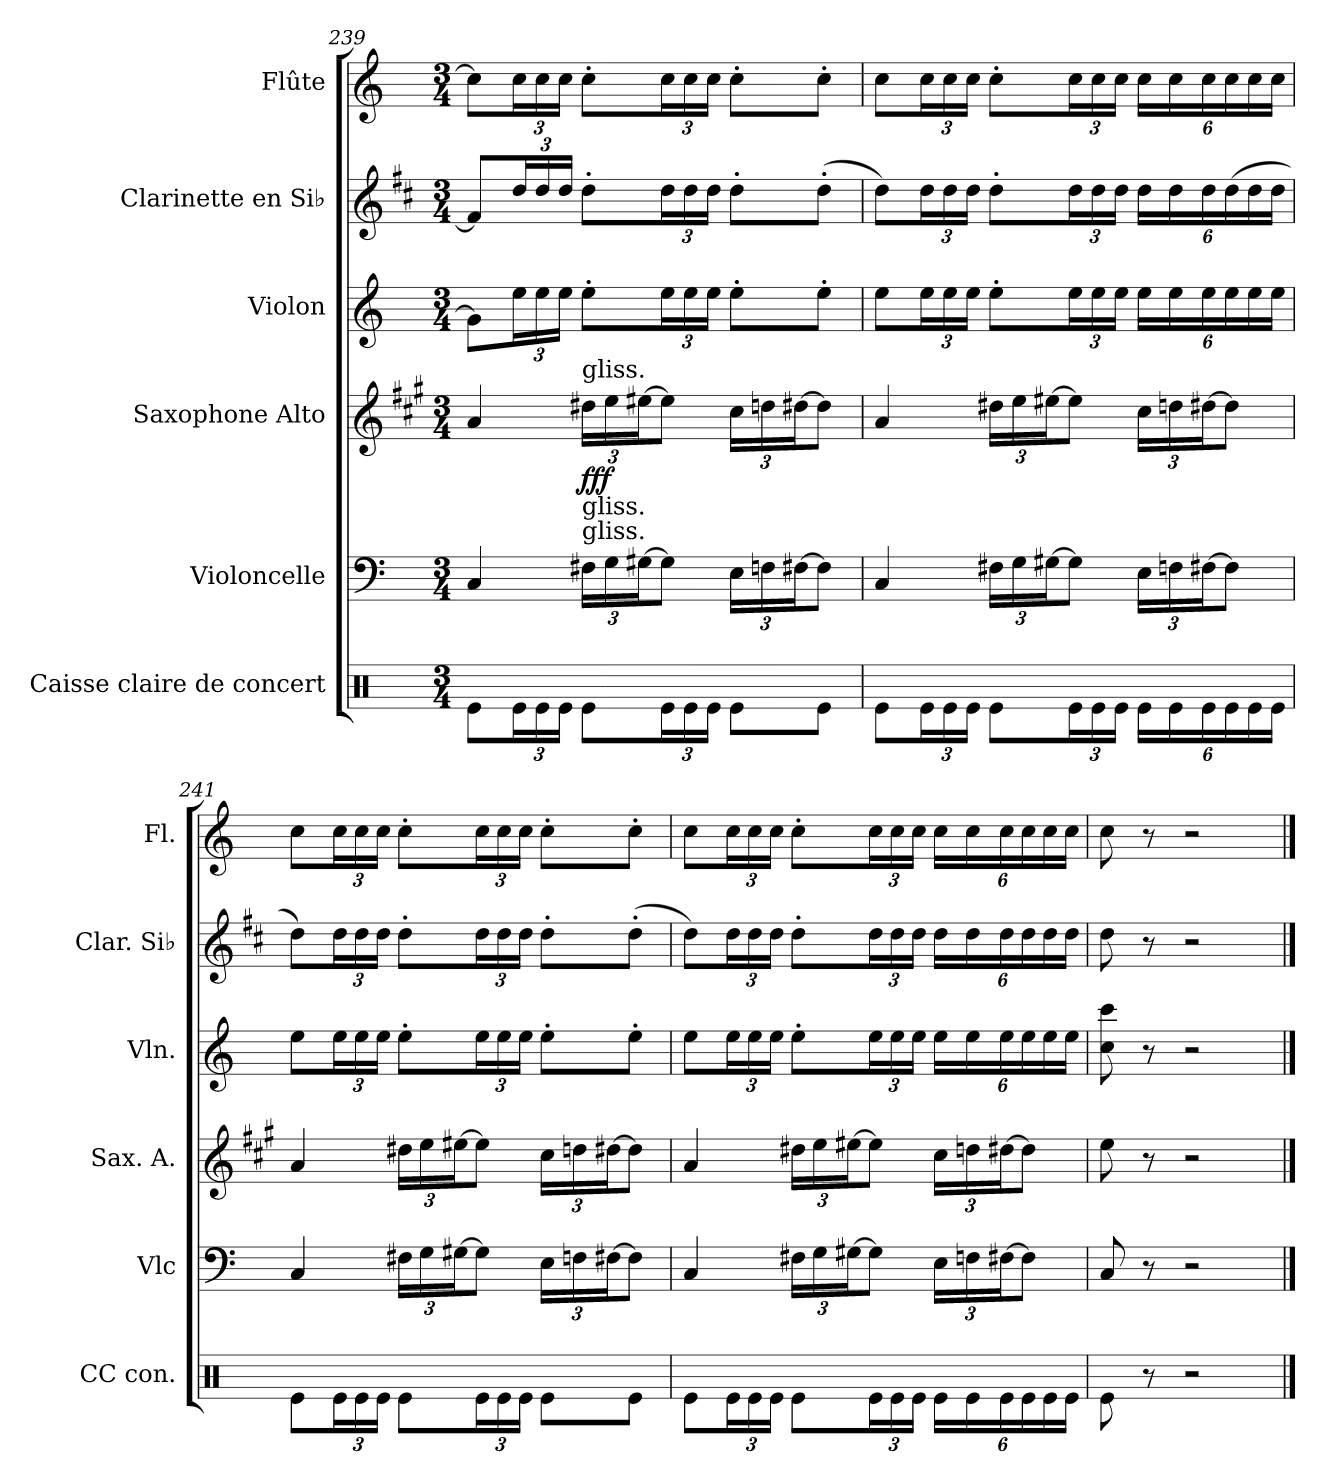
**kern	**kern	**kern	**dynam	**kern	**kern	**kern
*part6	*part5	*part4	*part4	*part3	*part2	*part1
*staff6	*staff5	*staff4	*staff4	*staff3	*staff2	*staff1
*I"Caisse claire de concert	*I"Violoncelle	*I"Saxophone Alto	*	*I"Violon	*I"Clarinette en Si♭	*I"Flûte
*I'CC con.	*I'Vlc	*I'Sax. A.	*	*I'Vln.	*I'Clar. Si♭	*I'Fl.
*clefX	*clefF4	*clefG2	*	*clefG2	*clefG2	*clefG2
*	*	*ITrd5c9	*	*	*ITrd1c2	*
*k[]	*k[]	*k[]	*	*k[]	*k[]	*k[]
*M3/4	*M3/4	*M3/4	*	*M3/4	*M3/4	*M3/4
=239	=239	=239	=239	=239	=239	=239
8Re\L	4C/	4c/	.	8g\L]	8e/L]	8cc\L]
*Xbrackettup	*	*	*	*Xbrackettup	*Xbrackettup	*Xbrackettup
24Re\L	.	.	.	24ee\L	24cc/L	24cc\L
24Re\	.	.	.	24ee\	24cc/	24cc\
24Re\JJ	.	.	.	24ee\JJ	24cc/JJ	24cc\JJ
*	*Xbrackettup	*Xbrackettup	*	*	*	*
!	!	!LO:TX:a:t=gliss.	!	!	!	!
!	!LO:TX:a:t=gliss.	!	!	!	!	!
!	!LO:TX:a:t=gliss.	!	!	!	!	!
!	!	!	!LO:DY:b	!	!	!
8Re\L	24F#X\LL	24f#X\LL	fff	8ee'\L	8cc'\L	8cc'\L
.	24G\	24g\	.	.	.	.
.	[24G#X\J	[24g#X\J	.	.	.	.
24Re\L	8G#\J]	8g#\J]	.	24ee\L	24cc\L	24cc\L
24Re\	.	.	.	24ee\	24cc\	24cc\
24Re\JJ	.	.	.	24ee\JJ	24cc\JJ	24cc\JJ
8Re\L	24E\LL	24e\LL	.	8ee'\L	8cc'\L	8cc'\L
.	24Fn\	24fn\	.	.	.	.
.	[24F#X\J	[24f#X\J	.	.	.	.
8Re\J	8F#\J]	8f#\J]	.	8ee'\J	(>8cc'\J	8cc'\J
!!LO:LB:g=z
=240	=240	=240	=240	=240	=240	=240
8Re\L	4C/	4c/	.	8ee\L	8cc\L)	8cc\L
24Re\L	.	.	.	24ee\L	24cc\L	24cc\L
24Re\	.	.	.	24ee\	24cc\	24cc\
24Re\JJ	.	.	.	24ee\JJ	24cc\JJ	24cc\JJ
8Re\L	24F#X\LL	24f#X\LL	.	8ee'\L	8cc'\L	8cc'\L
.	24G\	24g\	.	.	.	.
.	[24G#X\J	[24g#X\J	.	.	.	.
24Re\L	8G#\J]	8g#\J]	.	24ee\L	24cc\L	24cc\L
24Re\	.	.	.	24ee\	24cc\	24cc\
24Re\JJ	.	.	.	24ee\JJ	24cc\JJ	24cc\JJ
24Re\LL	24E\LL	24e\LL	.	24ee\LL	24cc\LL	24cc\LL
24Re\	24Fn\	24fn\	.	24ee\	24cc\	24cc\
24Re\	[24F#X\J	[24f#X\J	.	24ee\	24cc\	24cc\
24Re\	8F#\J]	8f#\J]	.	24ee\	(>24cc\	24cc\
24Re\	.	.	.	24ee\	24cc\	24cc\
24Re\JJ	.	.	.	24ee\JJ	24cc\JJ	24cc\JJ
=241	=241	=241	=241	=241	=241	=241
8Re\L	4C/	4c/	.	8ee\L	8cc\L)	8cc\L
24Re\L	.	.	.	24ee\L	24cc\L	24cc\L
24Re\	.	.	.	24ee\	24cc\	24cc\
24Re\JJ	.	.	.	24ee\JJ	24cc\JJ	24cc\JJ
8Re\L	24F#X\LL	24f#X\LL	.	8ee'\L	8cc'\L	8cc'\L
.	24G\	24g\	.	.	.	.
.	[24G#X\J	[24g#X\J	.	.	.	.
24Re\L	8G#\J]	8g#\J]	.	24ee\L	24cc\L	24cc\L
24Re\	.	.	.	24ee\	24cc\	24cc\
24Re\JJ	.	.	.	24ee\JJ	24cc\JJ	24cc\JJ
8Re\L	24E\LL	24e\LL	.	8ee'\L	8cc'\L	8cc'\L
.	24Fn\	24fn\	.	.	.	.
.	[24F#X\J	[24f#X\J	.	.	.	.
8Re\J	8F#\J]	8f#\J]	.	8ee'\J	(>8cc'\J	8cc'\J
!!LO:PB:g=z
=242	=242	=242	=242	=242	=242	=242
8Re\L	4C/	4c/	.	8ee\L	8cc\L)	8cc\L
24Re\L	.	.	.	24ee\L	24cc\L	24cc\L
24Re\	.	.	.	24ee\	24cc\	24cc\
24Re\JJ	.	.	.	24ee\JJ	24cc\JJ	24cc\JJ
8Re\L	24F#X\LL	24f#X\LL	.	8ee'\L	8cc'\L	8cc'\L
.	24G\	24g\	.	.	.	.
.	[24G#X\J	[24g#X\J	.	.	.	.
24Re\L	8G#\J]	8g#\J]	.	24ee\L	24cc\L	24cc\L
24Re\	.	.	.	24ee\	24cc\	24cc\
24Re\JJ	.	.	.	24ee\JJ	24cc\JJ	24cc\JJ
24Re\LL	24E\LL	24e\LL	.	24ee\LL	24cc\LL	24cc\LL
24Re\	24Fn\	24fn\	.	24ee\	24cc\	24cc\
24Re\	[24F#X\J	[24f#X\J	.	24ee\	24cc\	24cc\
24Re\	8F#\J]	8f#\J]	.	24ee\	24cc\	24cc\
24Re\	.	.	.	24ee\	24cc\	24cc\
24Re\JJ	.	.	.	24ee\JJ	24cc\JJ	24cc\JJ
=243	=243	=243	=243	=243	=243	=243
8Re\	8C/	8g\	.	8cc\ 8ccc\	8cc\	8cc\
8r	8r	8r	.	8r	8r	8r
2r	2r	2r	.	2r	2r	2r
==	==	==	==	==	==	==
*-	*-	*-	*-	*-	*-	*-
